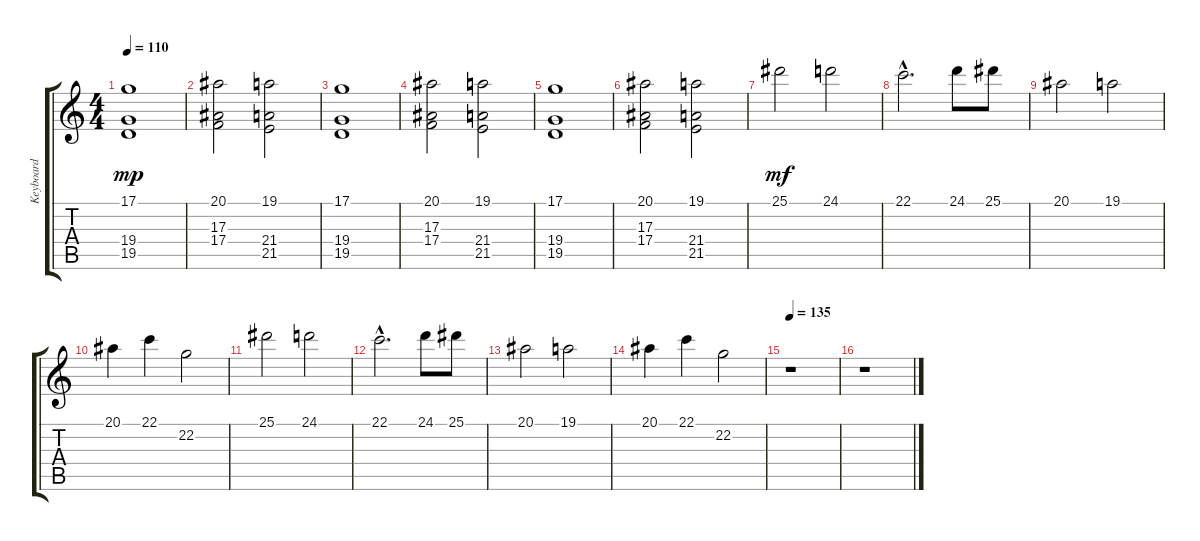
\track ("Keyboard" "Keyboard") {instrument synthstrings1}
\staff {score tabs}
\tuning (D4 A3 F3 C3 G2 D2) {hide}
\ts (4 4)
\tempo 110
\clef g2
\ks c
(17.1 19.4 19.5).1{dy mp} |
(20.1 17.3 17.4).2 (19.1 21.4 21.5).2 |
(17.1 19.4 19.5).1 |
(20.1 17.3 17.4).2 (19.1 21.4 21.5).2 |
(17.1 19.4 19.5).1 |
(20.1 17.3 17.4).2 (19.1 21.4 21.5).2 |
25.1.2{dy mf volume 12 instrument stringensemble1} 24.1.2 |
22.1{hac}.2{d} 24.1.8 25.1.8 |
20.1.2 19.1.2 |
20.1.4 22.1.4 22.2.2 |
25.1.2 24.1.2 |
22.1{hac}.2{d} 24.1.8 25.1.8 |
20.1.2 19.1.2 |
20.1.4 22.1.4 22.2.2 |
\tempo 135
r.1 |
r.1
